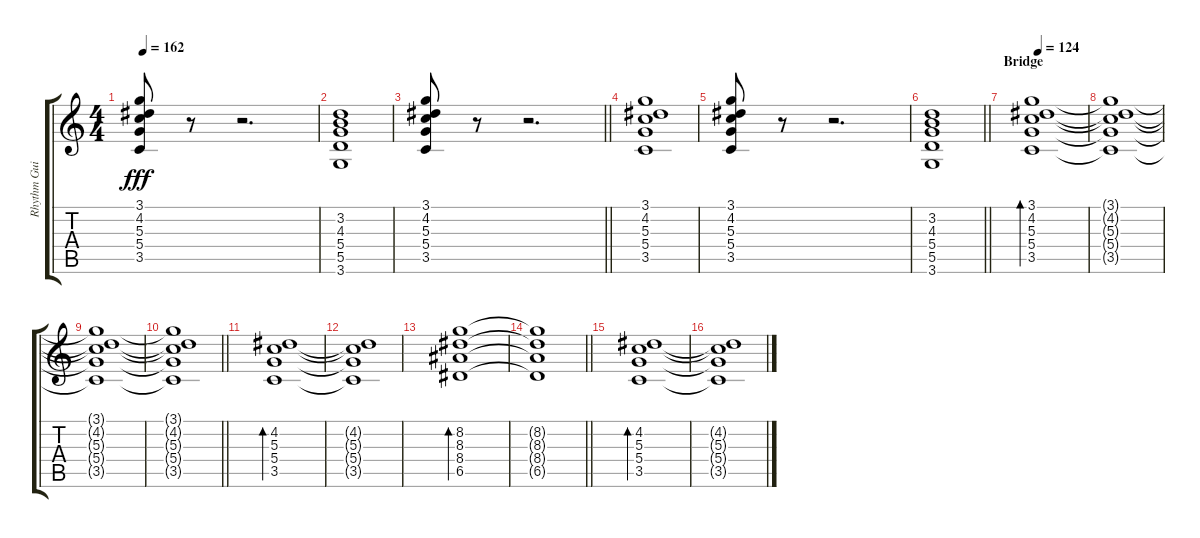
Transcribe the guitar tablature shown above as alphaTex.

\track ("Rhythm Guitar" "Rhythm Gui") {instrument overdrivenguitar}
\staff {score tabs}
\tuning (E4 B3 G3 D3 A2 E2) {hide}
\ts (4 4)
\tempo 162
\clef g2
\ks c
(3.1 4.2 5.3 5.4 3.5).8{dy fff} r.8 r.2{d} |
(3.2 4.3 5.4 5.5 3.6).1 |
\barLineRight lightlight
(3.1 4.2 5.3 5.4 3.5).8 r.8 r.2{d} |
(3.1 4.2 5.3 5.4 3.5).1 |
(3.1 4.2 5.3 5.4 3.5).8 r.8 r.2{d} |
\barLineRight lightlight
(3.2 4.3 5.4 5.5 3.6).1 |
\section ("" "Bridge")
\tempo 124
(3.1 4.2 5.3 5.4 3.5).1{bd 480 volume 4} |
(3.1{t} 4.2{t} 5.3{t} 5.4{t} 3.5{t}).1 |
(3.1{t} 4.2{t} 5.3{t} 5.4{t} 3.5{t}).1 |
\barLineRight lightlight
(3.1{t} 4.2{t} 5.3{t} 5.4{t} 3.5{t}).1 |
(4.2 5.3 5.4 3.5).1{bd 480 volume 8} |
(4.2{t} 5.3{t} 5.4{t} 3.5{t}).1 |
(8.2 8.3 8.4 6.5).1{bd 480} |
\barLineRight lightlight
(8.2{t} 8.3{t} 8.4{t} 6.5{t}).1 |
(4.2 5.3 5.4 3.5).1{bd 480} |
(4.2{t} 5.3{t} 5.4{t} 3.5{t}).1
